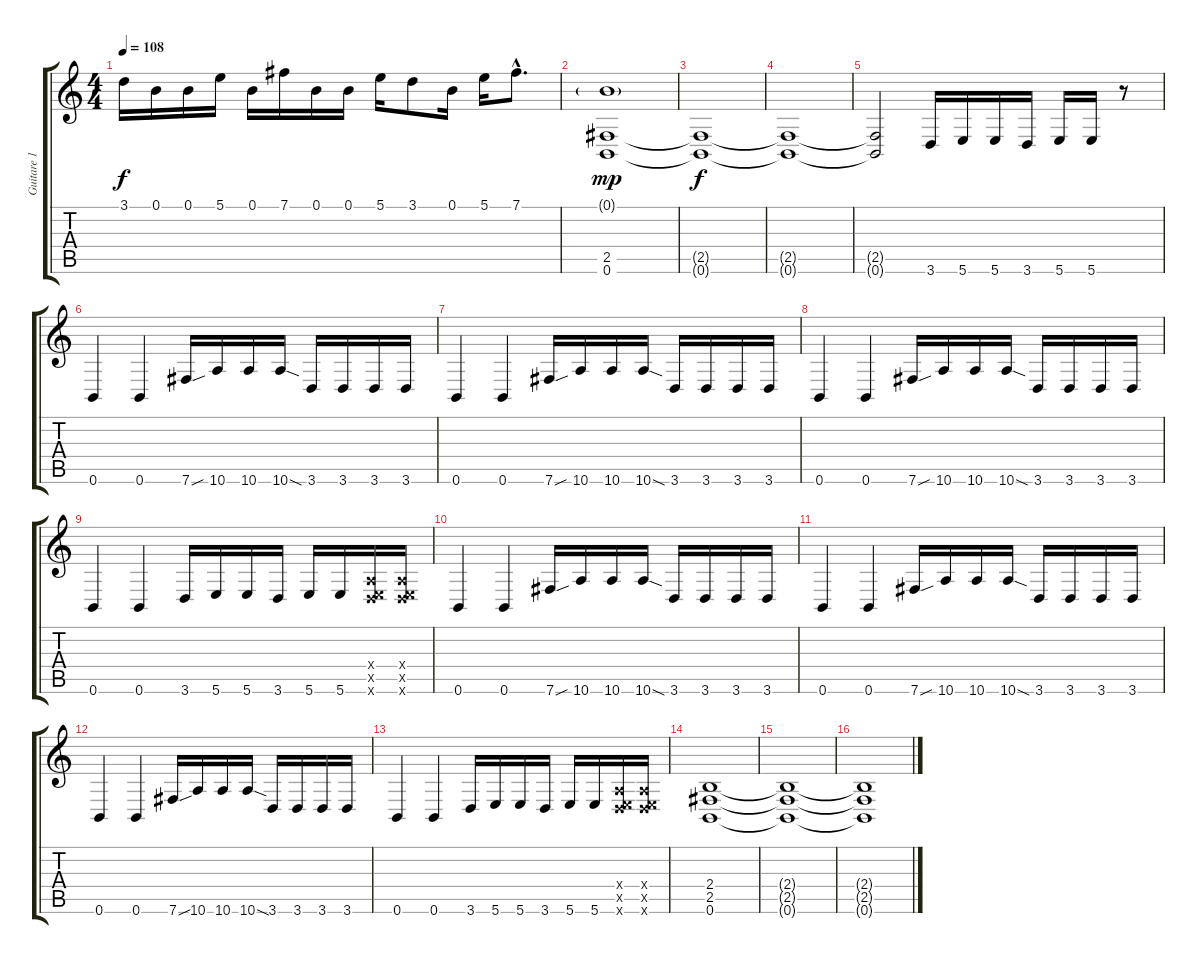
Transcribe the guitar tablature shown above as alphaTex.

\track ("Guitare 1" "Guitare 1") {instrument distortionguitar}
\staff {score tabs}
\tuning (B3 Gb3 D3 A2 E2 B1) {hide}
\ts (4 4)
\tempo 108
\clef g2
\ks c
3.1.16{dy f} 0.1.16 0.1.16 5.1.16 0.1.16 7.1.16 0.1.16 0.1.16 5.1.16 3.1.8 0.1.16 5.1.16 7.1{hac}.8{d} |
(0.1{g} 2.5 0.6).1{dy mp instrument distortionguitar} |
(2.5{t} 0.6{t}).1{dy f} |
(2.5{t} 0.6{t}).1 |
(2.5{t} 0.6{t}).2 3.6.16 5.6.16 5.6.16 3.6.16 5.6.16 5.6.16 r.8 |
0.6.4 0.6.4 7.6{sou}.16 10.6.16 10.6.16 10.6{sod}.16 3.6.16 3.6.16 3.6.16 3.6.16 |
0.6.4 0.6.4 7.6{sou}.16 10.6.16 10.6.16 10.6{sod}.16 3.6.16 3.6.16 3.6.16 3.6.16 |
0.6.4 0.6.4 7.6{sou}.16 10.6.16 10.6.16 10.6{sod}.16 3.6.16 3.6.16 3.6.16 3.6.16 |
0.6.4 0.6.4 3.6.16 5.6.16 5.6.16 3.6.16 5.6.16 5.6.16 (0.4{x} 0.5{x} 3.6{x}).16 (0.4{x} 0.5{x} 3.6{x}).16 |
0.6.4 0.6.4 7.6{sou}.16 10.6.16 10.6.16 10.6{sod}.16 3.6.16 3.6.16 3.6.16 3.6.16 |
0.6.4 0.6.4 7.6{sou}.16 10.6.16 10.6.16 10.6{sod}.16 3.6.16 3.6.16 3.6.16 3.6.16 |
0.6.4 0.6.4 7.6{sou}.16 10.6.16 10.6.16 10.6{sod}.16 3.6.16 3.6.16 3.6.16 3.6.16 |
0.6.4 0.6.4 3.6.16 5.6.16 5.6.16 3.6.16 5.6.16 5.6.16 (0.4{x} 0.5{x} 3.6{x}).16 (0.4{x} 0.5{x} 3.6{x}).16 |
(2.4 2.5 0.6).1 |
(2.4{t} 2.5{t} 0.6{t}).1 |
(2.4{t} 2.5{t} 0.6{t}).1
